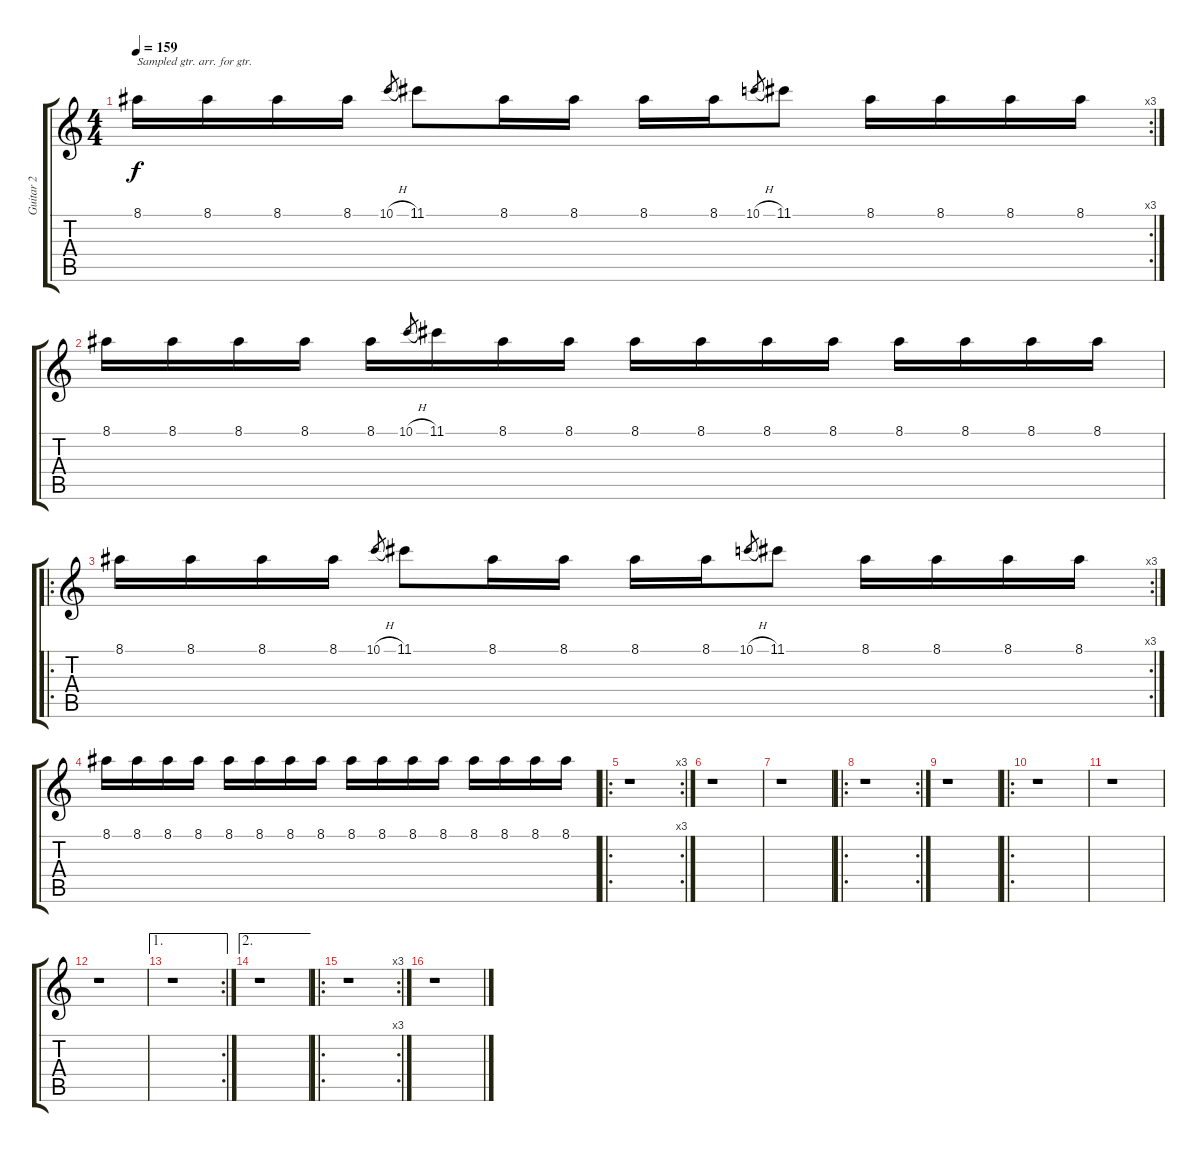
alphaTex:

\track ("Guitar 2" "Guitar 2") {instrument distortionguitar}
\staff {score tabs}
\tuning (D4 A3 F3 C3 G2 C2) {hide}
\rc 3
\ts (4 4)
\tempo 159
\clef g2
\ks c
8.1.16{txt "Sampled gtr. arr. for gtr." dy f instrument distortionguitar} 8.1.16 8.1.16 8.1.16 10.1{h}.8{gr} 11.1.8 8.1.16 8.1.16 8.1.16 8.1.16 10.1{h}.8{gr} 11.1.8 8.1.16 8.1.16 8.1.16 8.1.16 |
8.1.16 8.1.16 8.1.16 8.1.16 8.1.16 10.1{h}.8{gr} 11.1.16 8.1.16 8.1.16 8.1.16 8.1.16 8.1.16 8.1.16 8.1.16 8.1.16 8.1.16 8.1.16 |
\ro
\rc 3
8.1.16 8.1.16 8.1.16 8.1.16 10.1{h}.8{gr} 11.1.8 8.1.16 8.1.16 8.1.16 8.1.16 10.1{h}.8{gr} 11.1.8 8.1.16 8.1.16 8.1.16 8.1.16 |
8.1.16 8.1.16 8.1.16 8.1.16 8.1.16 8.1.16 8.1.16 8.1.16 8.1.16 8.1.16 8.1.16 8.1.16 8.1.16 8.1.16 8.1.16 8.1.16 |
\ro
\rc 3
r.1 |
r.1 |
r.1 |
\ro
\rc 2
r.1 |
r.1 |
\ro
r.1 |
r.1 |
r.1 |
\ae 1
\rc 2
r.1 |
\ae 2
r.1 |
\ro
\rc 3
r.1 |
r.1
